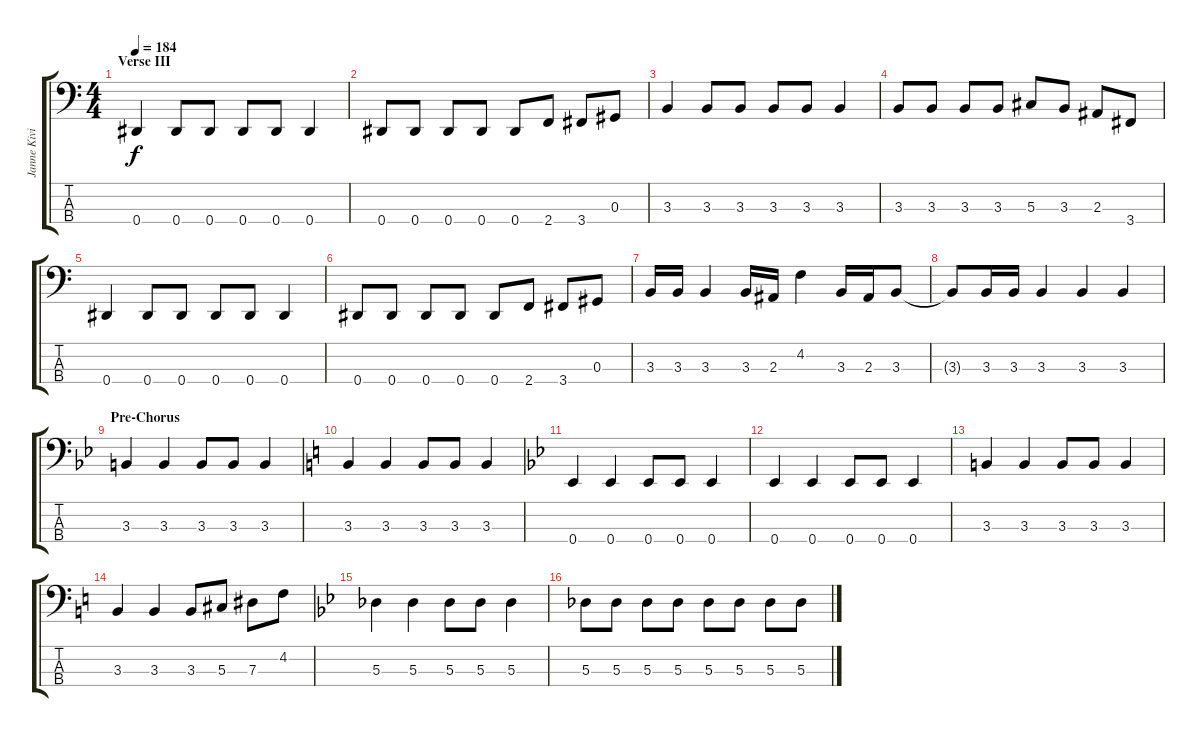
\track ("Janne Kivilahti - Bass" "Janne Kivi") {instrument electricbassfinger}
\staff {score tabs}
\tuning (Gb2 Db2 Ab1 Eb1) {hide}
\ts (4 4)
\section ("" "Verse III")
\tempo 184
\clef f4
\ks c
0.4.4{dy f} 0.4.8 0.4.8 0.4.8 0.4.8 0.4.4 |
0.4.8 0.4.8 0.4.8 0.4.8 0.4.8 2.4.8 3.4.8 0.3.8 |
3.3.4 3.3.8 3.3.8 3.3.8 3.3.8 3.3.4 |
3.3.8 3.3.8 3.3.8 3.3.8 5.3.8 3.3.8 2.3.8 3.4.8 |
0.4.4 0.4.8 0.4.8 0.4.8 0.4.8 0.4.4 |
0.4.8 0.4.8 0.4.8 0.4.8 0.4.8 2.4.8 3.4.8 0.3.8 |
3.3.16 3.3.16 3.3.4 3.3.16 2.3.16 4.2.4 3.3.16 2.3.16 3.3.8 |
3.3{t}.8 3.3.16 3.3.16 3.3.4 3.3.4 3.3.4 |
\section ("" "Pre-Chorus")
\ks gminor
3.3.4 3.3.4 3.3.8 3.3.8 3.3.4 |
\ks c
3.3.4 3.3.4 3.3.8 3.3.8 3.3.4 |
\ks gminor
0.4.4 0.4.4 0.4.8 0.4.8 0.4.4 |
0.4.4 0.4.4 0.4.8 0.4.8 0.4.4 |
3.3.4 3.3.4 3.3.8 3.3.8 3.3.4 |
\ks c
3.3.4 3.3.4 3.3.8 5.3.8 7.3.8 4.2.8 |
\ks gminor
5.3.4 5.3.4 5.3.8 5.3.8 5.3.4 |
5.3.8 5.3.8 5.3.8 5.3.8 5.3.8 5.3.8 5.3.8 5.3.8
